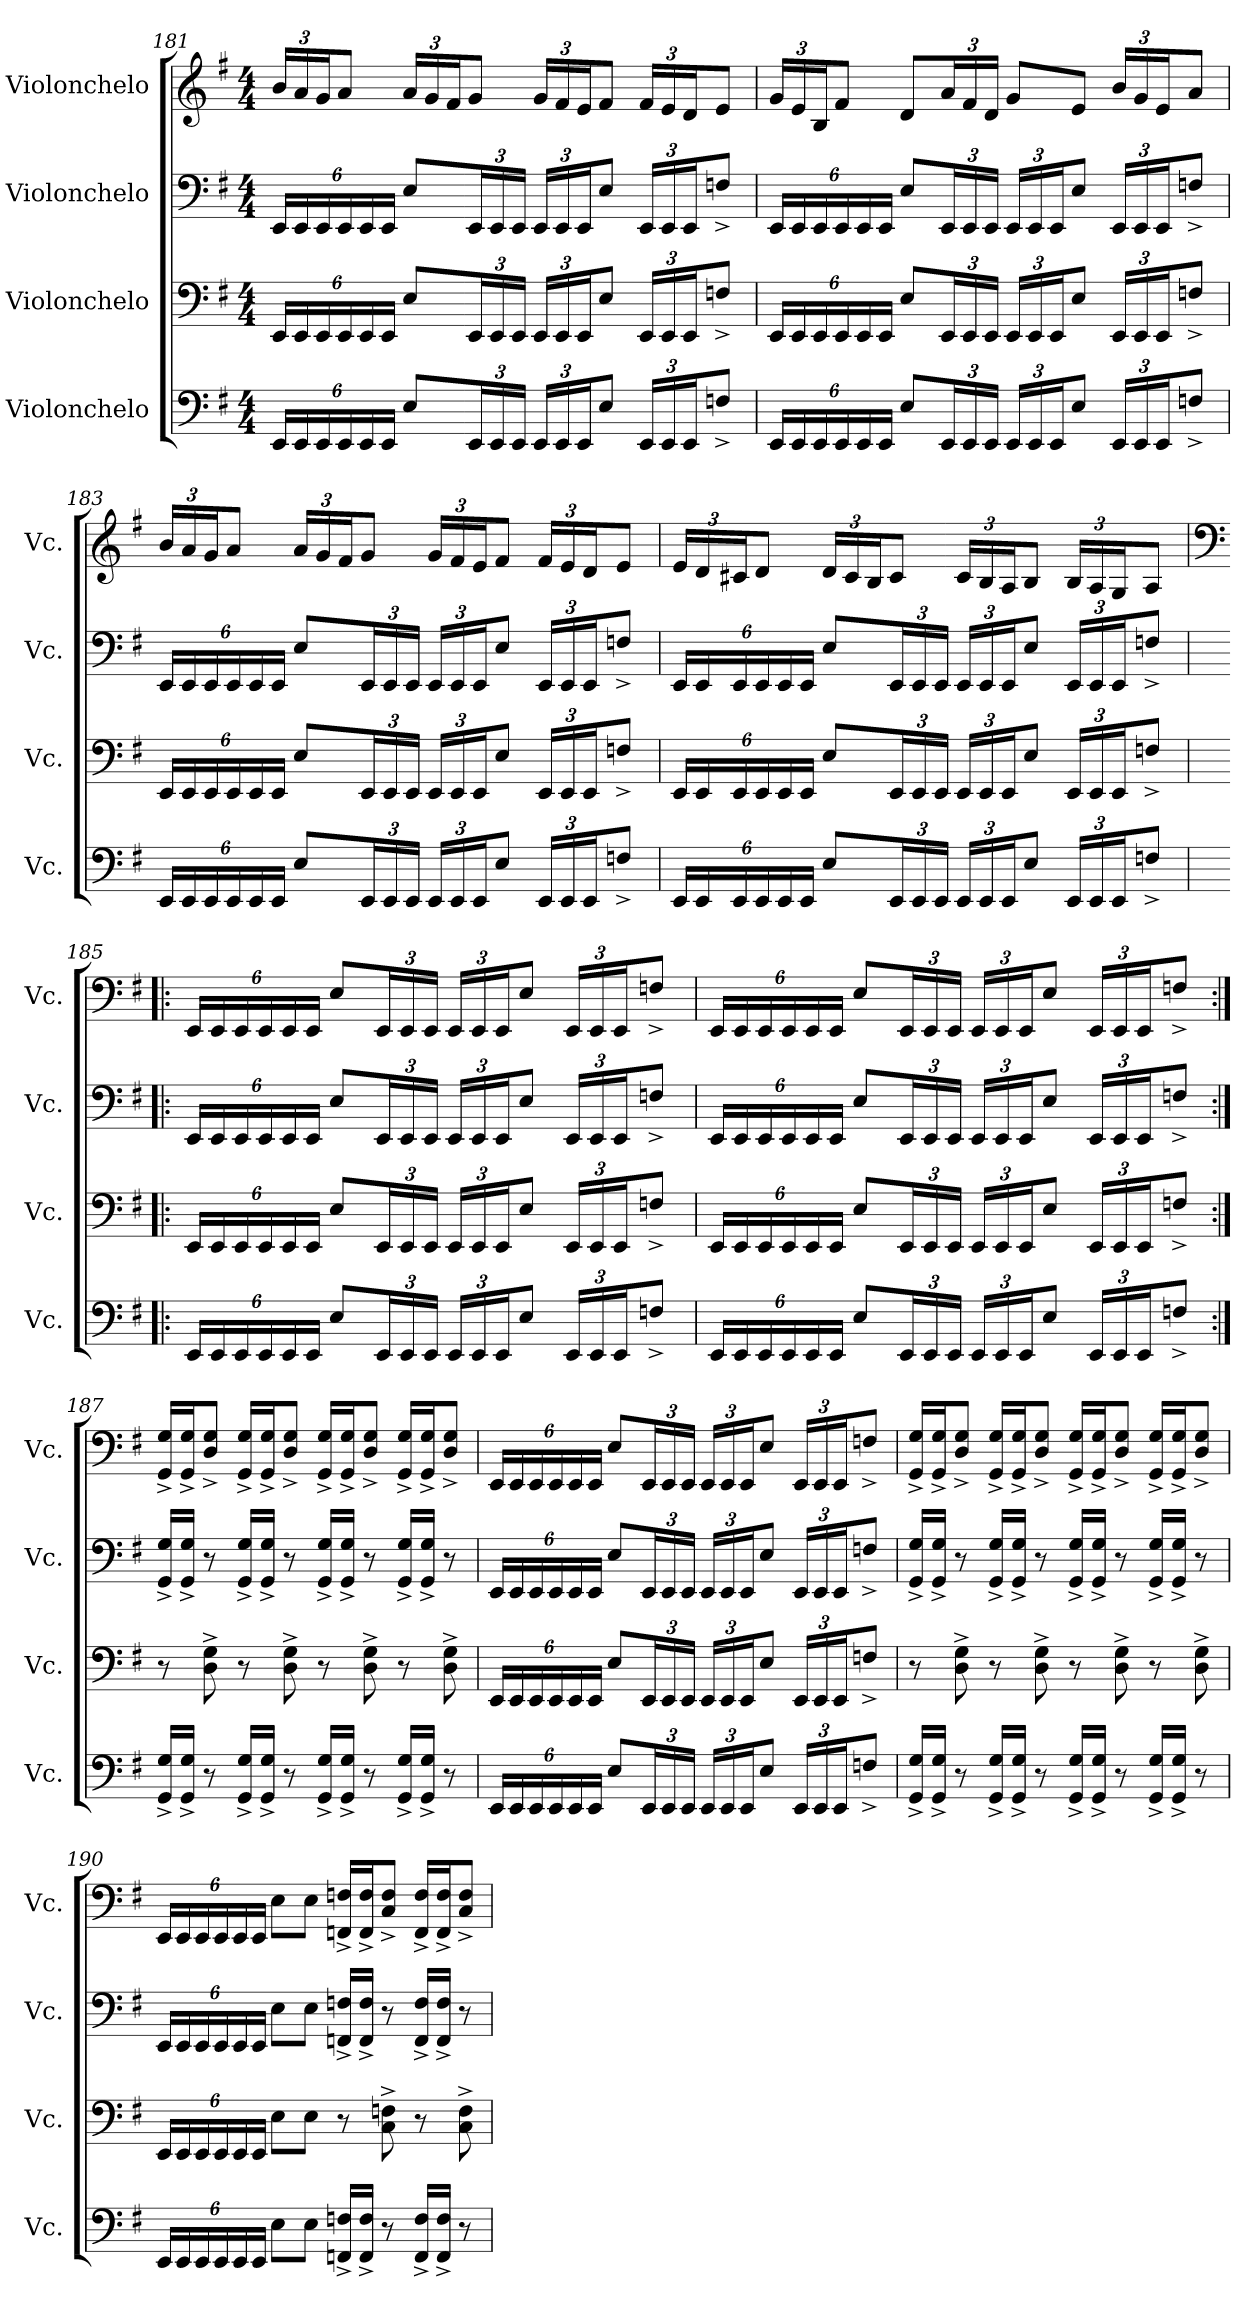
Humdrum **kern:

**kern	**kern	**kern	**kern
*part4	*part3	*part2	*part1
*staff4	*staff3	*staff2	*staff1
*I"Violonchelo	*I"Violonchelo	*I"Violonchelo	*I"Violonchelo
*I'Vc.	*I'Vc.	*I'Vc.	*I'Vc.
!!LO:LB:g=z
*clefF4	*clefF4	*clefF4	*clefG2
*k[f#]	*k[f#]	*k[f#]	*k[f#]
*M4/4	*M4/4	*M4/4	*M4/4
*Xbrackettup	*Xbrackettup	*Xbrackettup	*Xbrackettup
=181	=181	=181	=181
24EE/LL	24EE/LL	24EE/LL	24b/LL
24EE/	24EE/	24EE/	24a/
24EE/	24EE/	24EE/	24g/J
24EE/	24EE/	24EE/	8a/J
24EE/	24EE/	24EE/	.
24EE/JJ	24EE/JJ	24EE/JJ	.
8E/L	8E/L	8E/L	24a/LL
.	.	.	24g/
.	.	.	24f#/J
24EE/L	24EE/L	24EE/L	8g/J
24EE/	24EE/	24EE/	.
24EE/JJ	24EE/JJ	24EE/JJ	.
24EE/LL	24EE/LL	24EE/LL	24g/LL
24EE/	24EE/	24EE/	24f#/
24EE/J	24EE/J	24EE/J	24e/J
8E/J	8E/J	8E/J	8f#/J
24EE/LL	24EE/LL	24EE/LL	24f#/LL
24EE/	24EE/	24EE/	24e/
24EE/J	24EE/J	24EE/J	24d/J
8Fn^/J	8Fn^/J	8Fn^/J	8e/J
=182	=182	=182	=182
24EE/LL	24EE/LL	24EE/LL	24g/LL
24EE/	24EE/	24EE/	24e/
24EE/	24EE/	24EE/	24B/J
24EE/	24EE/	24EE/	8f#/J
24EE/	24EE/	24EE/	.
24EE/JJ	24EE/JJ	24EE/JJ	.
8E/L	8E/L	8E/L	8d/L
24EE/L	24EE/L	24EE/L	24a/L
24EE/	24EE/	24EE/	24f#/
24EE/JJ	24EE/JJ	24EE/JJ	24d/JJ
24EE/LL	24EE/LL	24EE/LL	8g/L
24EE/	24EE/	24EE/	.
24EE/J	24EE/J	24EE/J	.
8E/J	8E/J	8E/J	8e/J
24EE/LL	24EE/LL	24EE/LL	24b/LL
24EE/	24EE/	24EE/	24g/
24EE/J	24EE/J	24EE/J	24e/J
8Fn^/J	8Fn^/J	8Fn^/J	8a/J
!!LO:LB:g=z
=183	=183	=183	=183
24EE/LL	24EE/LL	24EE/LL	24b/LL
24EE/	24EE/	24EE/	24a/
24EE/	24EE/	24EE/	24g/J
24EE/	24EE/	24EE/	8a/J
24EE/	24EE/	24EE/	.
24EE/JJ	24EE/JJ	24EE/JJ	.
8E/L	8E/L	8E/L	24a/LL
.	.	.	24g/
.	.	.	24f#/J
24EE/L	24EE/L	24EE/L	8g/J
24EE/	24EE/	24EE/	.
24EE/JJ	24EE/JJ	24EE/JJ	.
24EE/LL	24EE/LL	24EE/LL	24g/LL
24EE/	24EE/	24EE/	24f#/
24EE/J	24EE/J	24EE/J	24e/J
8E/J	8E/J	8E/J	8f#/J
24EE/LL	24EE/LL	24EE/LL	24f#/LL
24EE/	24EE/	24EE/	24e/
24EE/J	24EE/J	24EE/J	24d/J
8Fn^/J	8Fn^/J	8Fn^/J	8e/J
=184	=184	=184	=184
24EE/LL	24EE/LL	24EE/LL	24e/LL
24EE/	24EE/	24EE/	24d/
24EE/	24EE/	24EE/	24c#X/J
24EE/	24EE/	24EE/	8d/J
24EE/	24EE/	24EE/	.
24EE/JJ	24EE/JJ	24EE/JJ	.
8E/L	8E/L	8E/L	24d/LL
.	.	.	24c#/
.	.	.	24B/J
24EE/L	24EE/L	24EE/L	8c#/J
24EE/	24EE/	24EE/	.
24EE/JJ	24EE/JJ	24EE/JJ	.
24EE/LL	24EE/LL	24EE/LL	24c#/LL
24EE/	24EE/	24EE/	24B/
24EE/J	24EE/J	24EE/J	24A/J
8E/J	8E/J	8E/J	8B/J
24EE/LL	24EE/LL	24EE/LL	24B/LL
24EE/	24EE/	24EE/	24A/
24EE/J	24EE/J	24EE/J	24G/J
8Fn^/J	8Fn^/J	8Fn^/J	8A/J
!!LO:PB:g=z
=185!|:	=185!|:	=185!|:	=185!|:
*	*	*	*clefF4
24EE/LL	24EE/LL	24EE/LL	24EE/LL
24EE/	24EE/	24EE/	24EE/
24EE/	24EE/	24EE/	24EE/
24EE/	24EE/	24EE/	24EE/
24EE/	24EE/	24EE/	24EE/
24EE/JJ	24EE/JJ	24EE/JJ	24EE/JJ
8E/L	8E/L	8E/L	8E/L
24EE/L	24EE/L	24EE/L	24EE/L
24EE/	24EE/	24EE/	24EE/
24EE/JJ	24EE/JJ	24EE/JJ	24EE/JJ
24EE/LL	24EE/LL	24EE/LL	24EE/LL
24EE/	24EE/	24EE/	24EE/
24EE/J	24EE/J	24EE/J	24EE/J
8E/J	8E/J	8E/J	8E/J
24EE/LL	24EE/LL	24EE/LL	24EE/LL
24EE/	24EE/	24EE/	24EE/
24EE/J	24EE/J	24EE/J	24EE/J
8Fn^/J	8Fn^/J	8Fn^/J	8Fn^/J
=186	=186	=186	=186
24EE/LL	24EE/LL	24EE/LL	24EE/LL
24EE/	24EE/	24EE/	24EE/
24EE/	24EE/	24EE/	24EE/
24EE/	24EE/	24EE/	24EE/
24EE/	24EE/	24EE/	24EE/
24EE/JJ	24EE/JJ	24EE/JJ	24EE/JJ
8E/L	8E/L	8E/L	8E/L
24EE/L	24EE/L	24EE/L	24EE/L
24EE/	24EE/	24EE/	24EE/
24EE/JJ	24EE/JJ	24EE/JJ	24EE/JJ
24EE/LL	24EE/LL	24EE/LL	24EE/LL
24EE/	24EE/	24EE/	24EE/
24EE/J	24EE/J	24EE/J	24EE/J
8E/J	8E/J	8E/J	8E/J
24EE/LL	24EE/LL	24EE/LL	24EE/LL
24EE/	24EE/	24EE/	24EE/
24EE/J	24EE/J	24EE/J	24EE/J
8Fn^/J	8Fn^/J	8Fn^/J	8Fn^/J
!!LO:LB:g=z
=187:|!	=187:|!	=187:|!	=187:|!
16GG/^ 16G/^LL	8r	16GG/^ 16G/^LL	16GG/^ 16G/^LL
16GG/^ 16G/^JJ	.	16GG/^ 16G/^JJ	16GG/^ 16G/^J
8r	8D\^ 8G\^	8r	8D/^ 8G/^J
16GG/^ 16G/^LL	8r	16GG/^ 16G/^LL	16GG/^ 16G/^LL
16GG/^ 16G/^JJ	.	16GG/^ 16G/^JJ	16GG/^ 16G/^J
8r	8D\^ 8G\^	8r	8D/^ 8G/^J
16GG/^ 16G/^LL	8r	16GG/^ 16G/^LL	16GG/^ 16G/^LL
16GG/^ 16G/^JJ	.	16GG/^ 16G/^JJ	16GG/^ 16G/^J
8r	8D\^ 8G\^	8r	8D/^ 8G/^J
16GG/^ 16G/^LL	8r	16GG/^ 16G/^LL	16GG/^ 16G/^LL
16GG/^ 16G/^JJ	.	16GG/^ 16G/^JJ	16GG/^ 16G/^J
8r	8D\^ 8G\^	8r	8D/^ 8G/^J
=188	=188	=188	=188
24EE/LL	24EE/LL	24EE/LL	24EE/LL
24EE/	24EE/	24EE/	24EE/
24EE/	24EE/	24EE/	24EE/
24EE/	24EE/	24EE/	24EE/
24EE/	24EE/	24EE/	24EE/
24EE/JJ	24EE/JJ	24EE/JJ	24EE/JJ
8E/L	8E/L	8E/L	8E/L
24EE/L	24EE/L	24EE/L	24EE/L
24EE/	24EE/	24EE/	24EE/
24EE/JJ	24EE/JJ	24EE/JJ	24EE/JJ
24EE/LL	24EE/LL	24EE/LL	24EE/LL
24EE/	24EE/	24EE/	24EE/
24EE/J	24EE/J	24EE/J	24EE/J
8E/J	8E/J	8E/J	8E/J
24EE/LL	24EE/LL	24EE/LL	24EE/LL
24EE/	24EE/	24EE/	24EE/
24EE/J	24EE/J	24EE/J	24EE/J
8Fn^/J	8Fn^/J	8Fn^/J	8Fn^/J
=189	=189	=189	=189
16GG/^ 16G/^LL	8r	16GG/^ 16G/^LL	16GG/^ 16G/^LL
16GG/^ 16G/^JJ	.	16GG/^ 16G/^JJ	16GG/^ 16G/^J
8r	8D\^ 8G\^	8r	8D/^ 8G/^J
16GG/^ 16G/^LL	8r	16GG/^ 16G/^LL	16GG/^ 16G/^LL
16GG/^ 16G/^JJ	.	16GG/^ 16G/^JJ	16GG/^ 16G/^J
8r	8D\^ 8G\^	8r	8D/^ 8G/^J
16GG/^ 16G/^LL	8r	16GG/^ 16G/^LL	16GG/^ 16G/^LL
16GG/^ 16G/^JJ	.	16GG/^ 16G/^JJ	16GG/^ 16G/^J
8r	8D\^ 8G\^	8r	8D/^ 8G/^J
16GG/^ 16G/^LL	8r	16GG/^ 16G/^LL	16GG/^ 16G/^LL
16GG/^ 16G/^JJ	.	16GG/^ 16G/^JJ	16GG/^ 16G/^J
8r	8D\^ 8G\^	8r	8D/^ 8G/^J
!!LO:LB:g=z
=190	=190	=190	=190
24EE/LL	24EE/LL	24EE/LL	24EE/LL
24EE/	24EE/	24EE/	24EE/
24EE/	24EE/	24EE/	24EE/
24EE/	24EE/	24EE/	24EE/
24EE/	24EE/	24EE/	24EE/
24EE/JJ	24EE/JJ	24EE/JJ	24EE/JJ
8E\L	8E\L	8E\L	8E\L
8E\J	8E\J	8E\J	8E\J
16FFn/^ 16Fn/^LL	8r	16FFn/^ 16Fn/^LL	16FFn/^ 16Fn/^LL
16FF/^ 16F/^JJ	.	16FF/^ 16F/^JJ	16FF/^ 16F/^J
8r	8C\^ 8Fn\^	8r	8C/^ 8F/^J
16FF/^ 16F/^LL	8r	16FF/^ 16F/^LL	16FF/^ 16F/^LL
16FF/^ 16F/^JJ	.	16FF/^ 16F/^JJ	16FF/^ 16F/^J
8r	8C\^ 8F\^	8r	8C/^ 8F/^J
=	=	=	=
*-	*-	*-	*-
